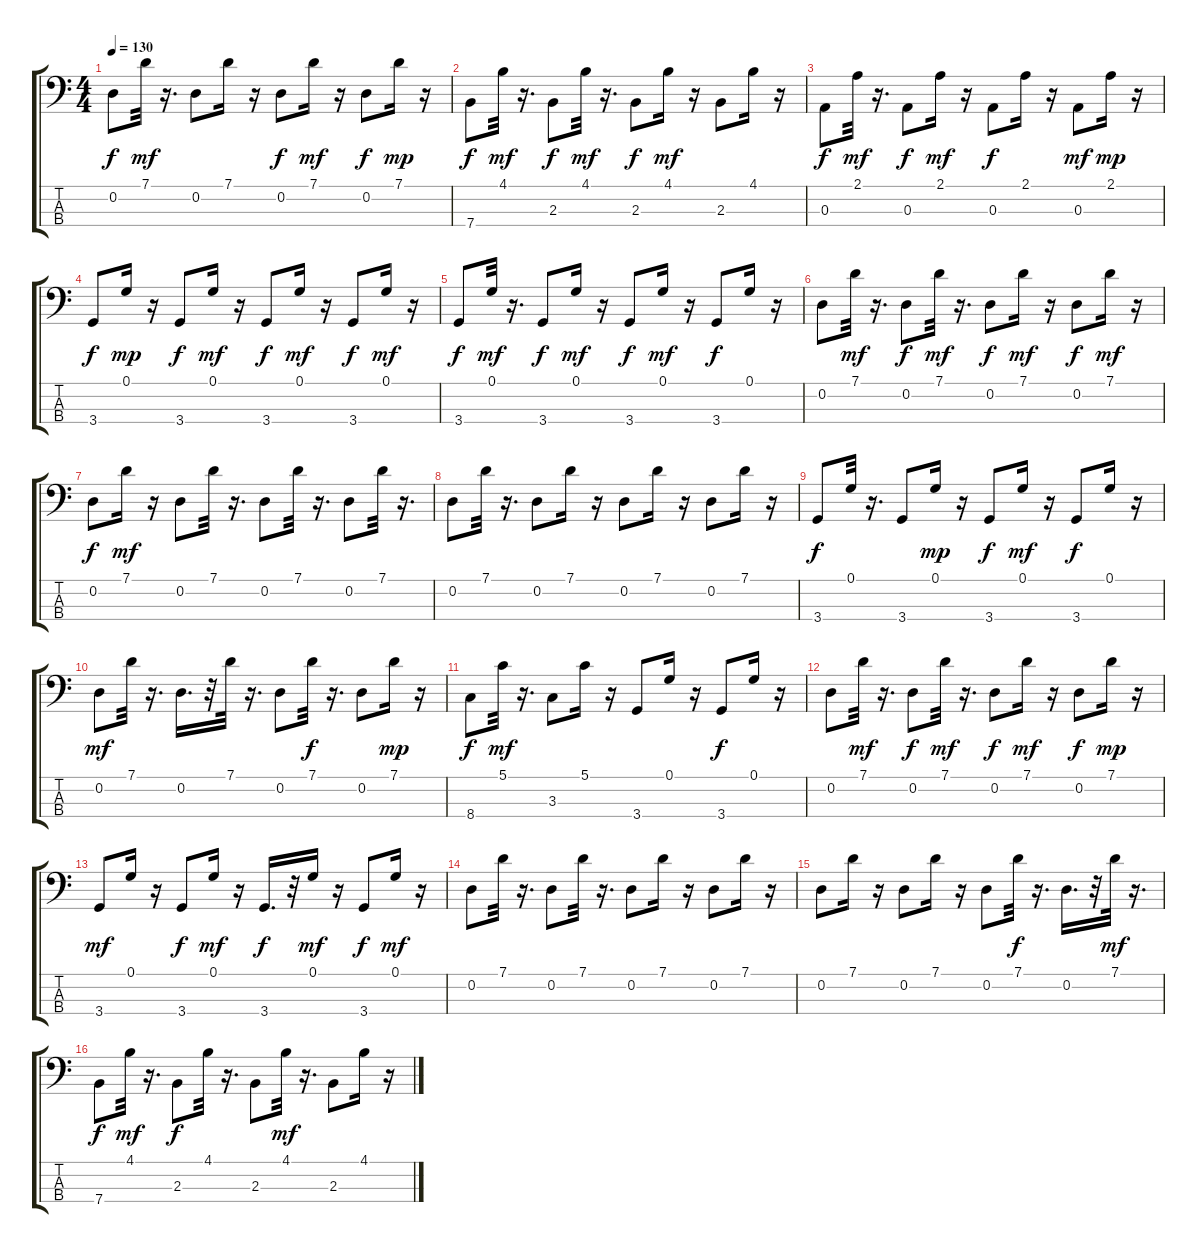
\track "" {instrument electricbassfinger}
\staff {score tabs}
\tuning (G2 D2 A1 E1) {hide}
\ts (4 4)
\tempo 130
\clef f4
\ks c
0.2.8{dy f} 7.1.32{dy mf} r.16{d} 0.2.8 7.1.16 r.16 0.2.8{dy f} 7.1.16{dy mf} r.16 0.2.8{dy f} 7.1.16{dy mp} r.16 |
7.4.8{dy f} 4.1.32{dy mf} r.16{d} 2.3.8{dy f} 4.1.32{dy mf} r.16{d} 2.3.8{dy f} 4.1.16{dy mf} r.16 2.3.8 4.1.16 r.16 |
0.3.8{dy f} 2.1.32{dy mf} r.16{d} 0.3.8{dy f} 2.1.16{dy mf} r.16 0.3.8{dy f} 2.1.16 r.16 0.3.8{dy mf} 2.1.16{dy mp} r.16 |
3.4.8{dy f} 0.1.16{dy mp} r.16 3.4.8{dy f} 0.1.16{dy mf} r.16 3.4.8{dy f} 0.1.16{dy mf} r.16 3.4.8{dy f} 0.1.16{dy mf} r.16 |
3.4.8{dy f} 0.1.32{dy mf} r.16{d} 3.4.8{dy f} 0.1.16{dy mf} r.16 3.4.8{dy f} 0.1.16{dy mf} r.16 3.4.8{dy f} 0.1.16 r.16 |
0.2.8 7.1.32{dy mf} r.16{d} 0.2.8{dy f} 7.1.32{dy mf} r.16{d} 0.2.8{dy f} 7.1.16{dy mf} r.16 0.2.8{dy f} 7.1.16{dy mf} r.16 |
0.2.8{dy f} 7.1.16{dy mf} r.16 0.2.8 7.1.32 r.16{d} 0.2.8 7.1.32 r.16{d} 0.2.8 7.1.32 r.16{d} |
0.2.8 7.1.32 r.16{d} 0.2.8 7.1.16 r.16 0.2.8 7.1.16 r.16 0.2.8 7.1.16 r.16 |
3.4.8{dy f} 0.1.32 r.16{d} 3.4.8 0.1.16{dy mp} r.16 3.4.8{dy f} 0.1.16{dy mf} r.16 3.4.8{dy f} 0.1.16 r.16 |
0.2.8{dy mf} 7.1.32 r.16{d} 0.2.16{d} r.32 7.1.32 r.16{d} 0.2.8 7.1.32{dy f} r.16{d} 0.2.8 7.1.16{dy mp} r.16 |
8.4.8{dy f} 5.1.32{dy mf} r.16{d} 3.3.8 5.1.16 r.16 3.4.8 0.1.16 r.16 3.4.8{dy f} 0.1.16 r.16 |
0.2.8 7.1.32{dy mf} r.16{d} 0.2.8{dy f} 7.1.32{dy mf} r.16{d} 0.2.8{dy f} 7.1.16{dy mf} r.16 0.2.8{dy f} 7.1.16{dy mp} r.16 |
3.4.8{dy mf} 0.1.16 r.16 3.4.8{dy f} 0.1.16{dy mf} r.16 3.4.16{d dy f} r.32 0.1.16{dy mf} r.16 3.4.8{dy f} 0.1.16{dy mf} r.16 |
0.2.8 7.1.32 r.16{d} 0.2.8 7.1.32 r.16{d} 0.2.8 7.1.16 r.16 0.2.8 7.1.16 r.16 |
0.2.8 7.1.16 r.16 0.2.8 7.1.16 r.16 0.2.8 7.1.32{dy f} r.16{d} 0.2.16{d} r.32 7.1.32{dy mf} r.16{d} |
7.4.8{dy f} 4.1.32{dy mf} r.16{d} 2.3.8{dy f} 4.1.32 r.16{d} 2.3.8 4.1.32{dy mf} r.16{d} 2.3.8 4.1.16 r.16
